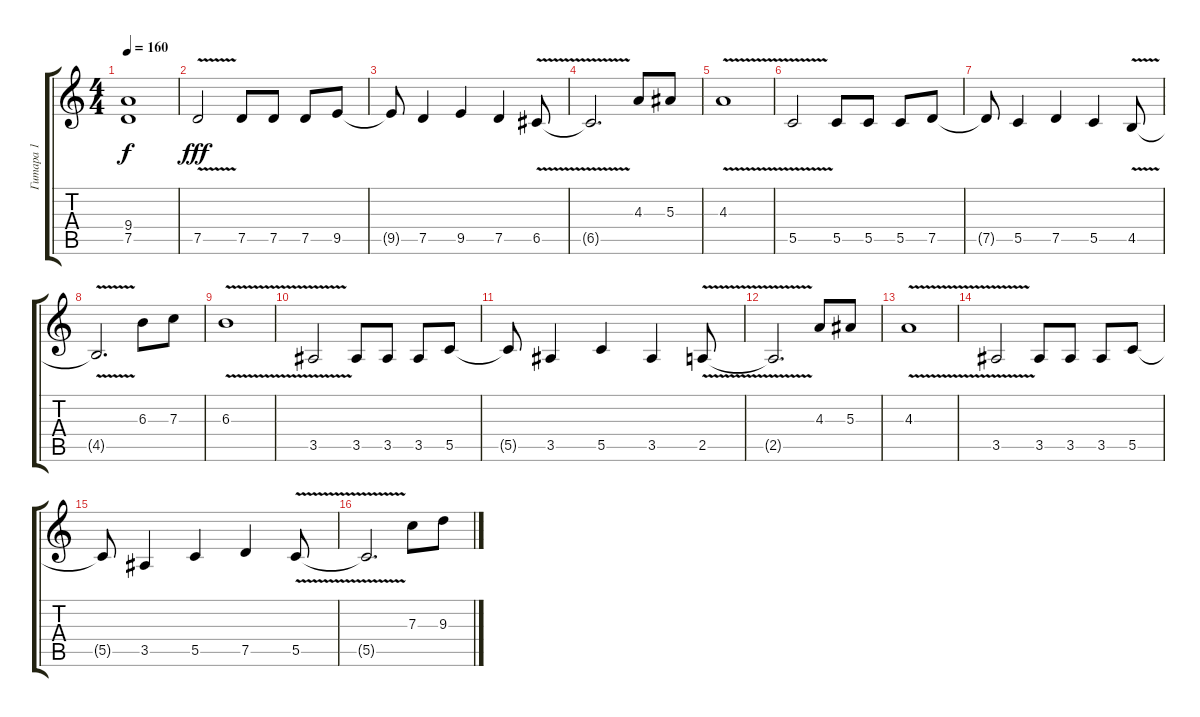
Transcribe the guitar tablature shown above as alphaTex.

\track ("Гитара 1" "Гитара 1") {instrument overdrivenguitar}
\staff {score tabs}
\tuning (D4 A3 F3 C3 G2 D2) {hide}
\ts (4 4)
\tempo 160
\clef g2
\ks c
(9.4 7.5).1{dy f} |
7.5{v}.2{dy fff} 7.5.8 7.5.8 7.5.8 9.5.8 |
9.5{t}.8 7.5.4 9.5.4 7.5.4 6.5{v}.8 |
6.5{t}.2{d} 4.3.8 5.3.8 |
4.3{v}.1 |
5.5{v}.2 5.5.8 5.5.8 5.5.8 7.5.8 |
7.5{t}.8 5.5.4 7.5.4 5.5.4 4.5{v}.8 |
4.5{t}.2{d} 6.3.8 7.3.8 |
6.3{v}.1 |
3.5{v}.2 3.5.8 3.5.8 3.5.8 5.5.8 |
5.5{t}.8 3.5.4 5.5.4 3.5.4 2.5{v}.8 |
2.5{t}.2{d} 4.3.8 5.3.8 |
4.3{v}.1 |
3.5{v}.2 3.5.8 3.5.8 3.5.8 5.5.8 |
5.5{t}.8 3.5.4 5.5.4 7.5.4 5.5{v}.8 |
5.5{t}.2{d} 7.3.8 9.3.8
